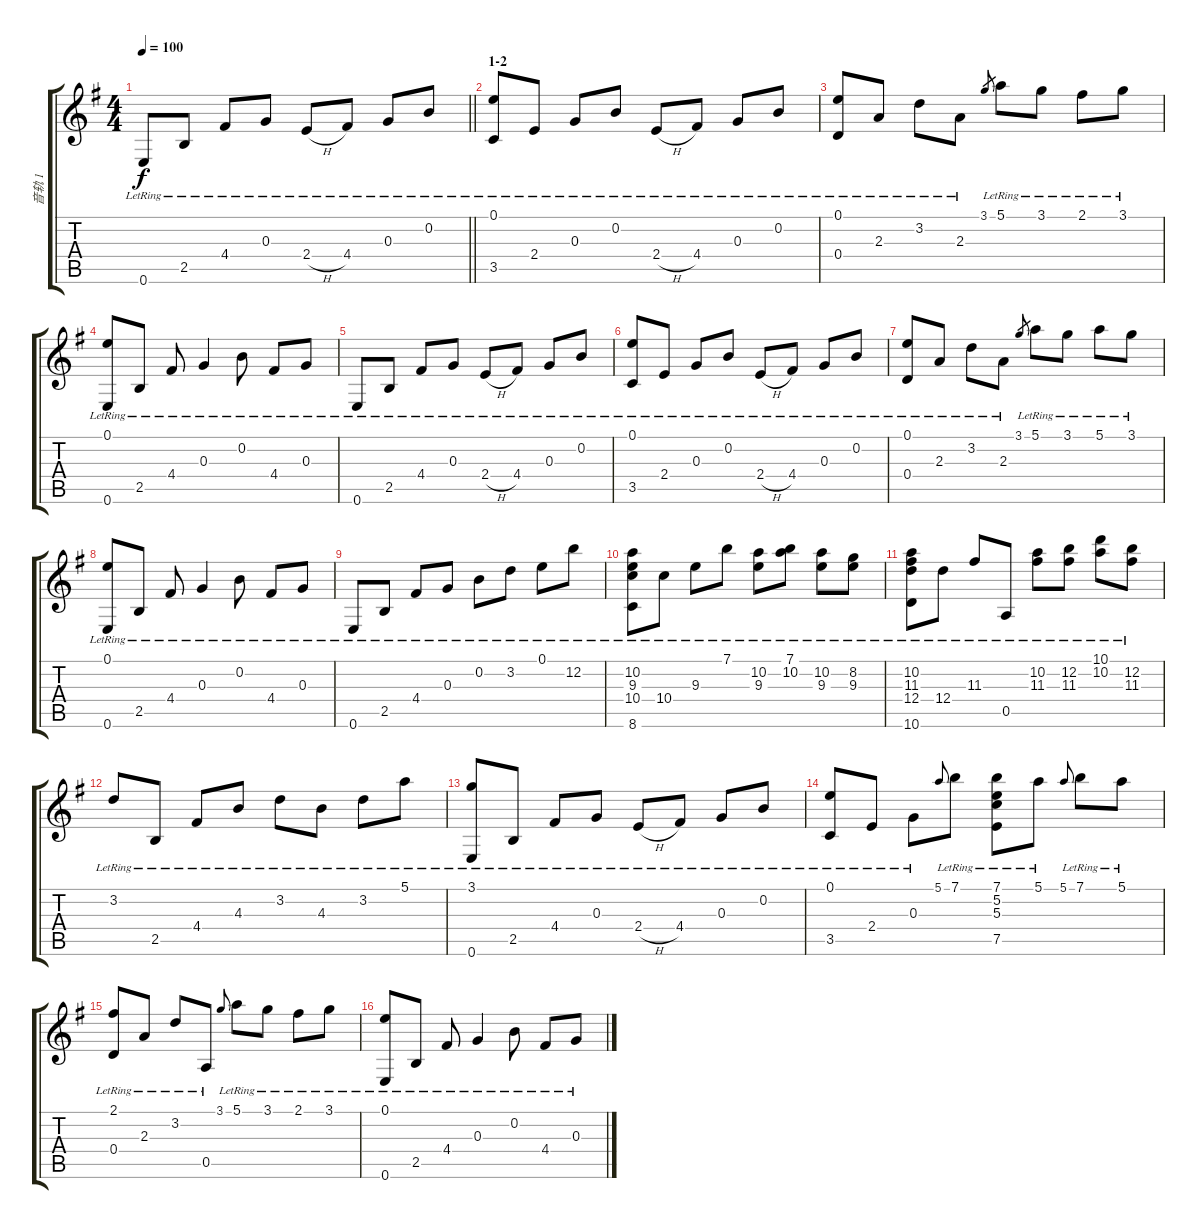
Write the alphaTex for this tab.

\track ("音轨 1" "音轨 1") {instrument electricguitarjazz}
\staff {score tabs}
\tuning (E4 B3 G3 D3 A2 E2) {hide}
\ts (4 4)
\tempo 100
\clef g2
\barLineRight lightlight
\ks g
0.6{lr}.8{dy f} 2.5{lr}.8 4.4{lr}.8 0.3{lr}.8 2.4{h lr}.8 4.4{lr}.8 0.3{lr}.8 0.2{lr}.8 |
\section ("" "1-2")
(0.1{lr} 3.5{lr}).8 2.4{lr}.8 0.3{lr}.8 0.2{lr}.8 2.4{h lr}.8 4.4{lr}.8 0.3{lr}.8 0.2{lr}.8 |
(0.1{lr} 0.4{lr}).8 2.3{lr}.8 3.2{lr}.8 2.3{lr}.8 3.1.8{gr} 5.1{lr}.8 3.1{lr}.8 2.1{lr}.8 3.1{lr}.8 |
(0.1{lr} 0.6{lr}).8 2.5{lr}.8 4.4{lr}.8 0.3{lr}.4 0.2{lr}.8 4.4{lr}.8 0.3{lr}.8 |
0.6{lr}.8 2.5{lr}.8 4.4{lr}.8 0.3{lr}.8 2.4{h lr}.8 4.4{lr}.8 0.3{lr}.8 0.2{lr}.8 |
(0.1{lr} 3.5{lr}).8 2.4{lr}.8 0.3{lr}.8 0.2{lr}.8 2.4{h lr}.8 4.4{lr}.8 0.3{lr}.8 0.2{lr}.8 |
(0.1{lr} 0.4{lr}).8 2.3{lr}.8 3.2{lr}.8 2.3{lr}.8 3.1.8{gr} 5.1{lr}.8 3.1{lr}.8 5.1{lr}.8 3.1{lr}.8 |
(0.1{lr} 0.6{lr}).8 2.5{lr}.8 4.4{lr}.8 0.3{lr}.4 0.2{lr}.8 4.4{lr}.8 0.3{lr}.8 |
0.6{lr}.8 2.5{lr}.8 4.4{lr}.8 0.3{lr}.8 0.2{lr}.8 3.2{lr}.8 0.1{lr}.8 12.2{lr}.8 |
(10.2{lr} 9.3{lr} 10.4{lr} 8.6{lr}).8 10.4{lr}.8 9.3{lr}.8 7.1{lr}.8 (10.2{lr} 9.3{lr}).8 (7.1{lr} 10.2{lr}).8 (10.2{lr} 9.3{lr}).8 (8.2{lr} 9.3{lr}).8 |
(10.2{lr} 11.3{lr} 12.4{lr} 10.6{lr}).8 12.4{lr}.8 11.3{lr}.8 0.5{lr}.8 (10.2{lr} 11.3{lr}).8 (12.2{lr} 11.3{lr}).8 (10.1{lr} 10.2{lr}).8 (12.2{lr} 11.3{lr}).8 |
3.2{lr}.8 2.5{lr}.8 4.4{lr}.8 4.3{lr}.8 3.2{lr}.8 4.3{lr}.8 3.2{lr}.8 5.1{lr}.8 |
(3.1{lr} 0.6{lr}).8 2.5{lr}.8 4.4{lr}.8 0.3{lr}.8 2.4{h lr}.8 4.4{lr}.8 0.3{lr}.8 0.2{lr}.8 |
(0.1{lr} 3.5{lr}).8 2.4{lr}.8 0.3{lr}.8 5.1.8{gr onbeat} 7.1{lr}.8 (7.1{lr} 5.2{lr} 5.3{lr} 7.5{lr}).8 5.1{lr}.8 5.1.8{gr onbeat} 7.1{lr}.8 5.1{lr}.8 |
(2.1{lr} 0.4{lr}).8 2.3{lr}.8 3.2{lr}.8 0.5{lr}.8 3.1.8{gr onbeat} 5.1{lr}.8 3.1{lr}.8 2.1{lr}.8 3.1{lr}.8 |
(0.1{lr} 0.6{lr}).8 2.5{lr}.8 4.4{lr}.8 0.3{lr}.4 0.2{lr}.8 4.4{lr}.8 0.3{lr}.8
